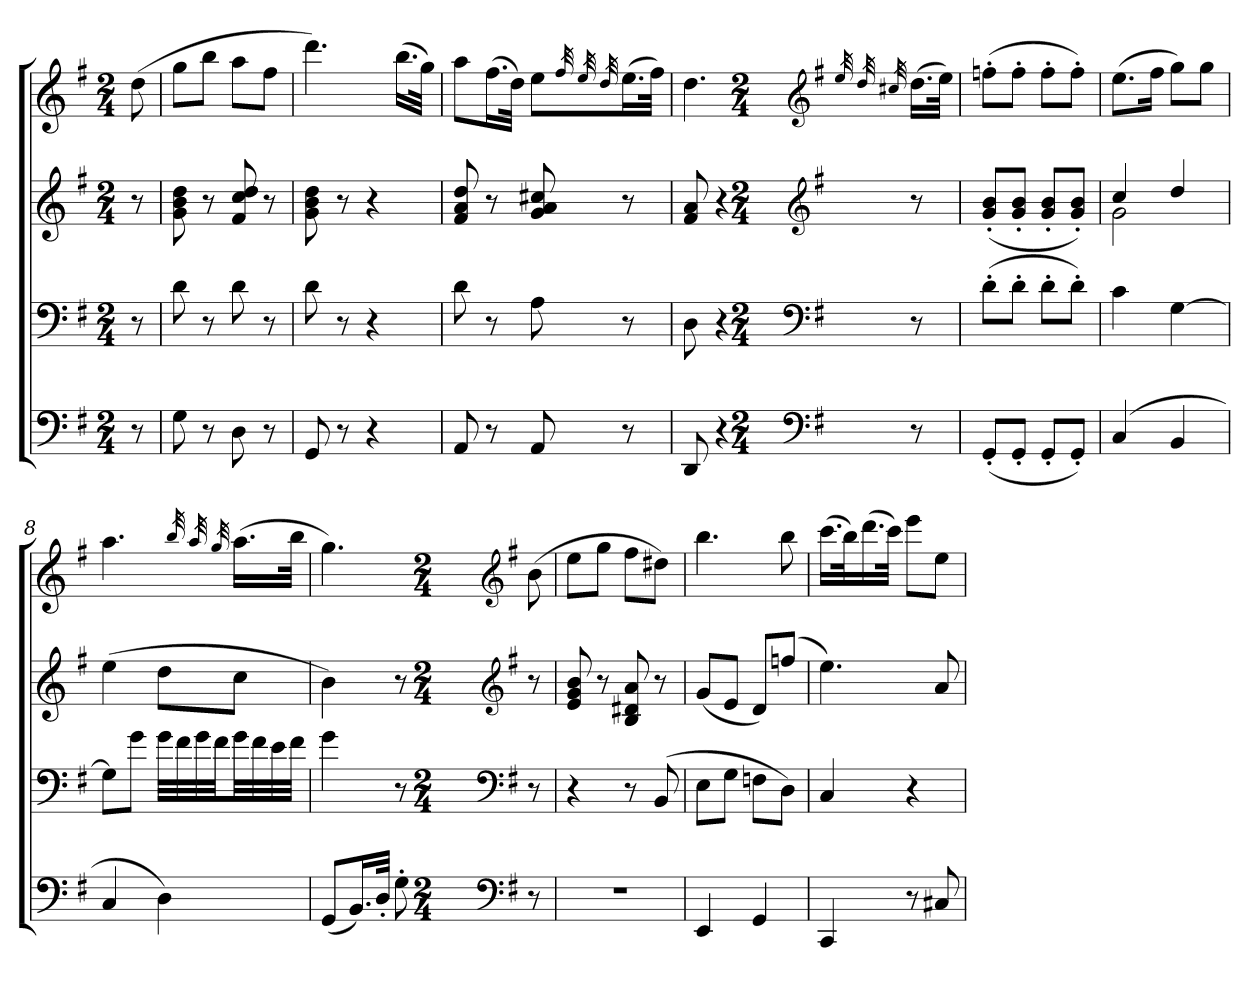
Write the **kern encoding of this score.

**kern	**kern	**kern	**kern
*part4	*part3	*part2	*part1
*staff4	*staff3	*staff2	*staff1
*clefF4	*clefF4	*clefG2	*clefG2
*k[f#]	*k[f#]	*k[f#]	*k[f#]
*M2/4	*M2/4	*M2/4	*M2/4
=1	=1	=1	=1
8r	8r	8r	(8dd
=2	=2	=2	=2
8G	8d	8g 8b 8dd	8ggL
8r	8r	8r	8bbJ
8D	8d	8f# 8cc 8dd	8aaL
8r	8r	8r	8ff#J
=3	=3	=3	=3
8GG	8d	8g 8b 8dd	4.ddd)
8r	8r	8r	.
4r	4r	4r	.
.	.	.	(16.bbLL
.	.	.	32ggJJk)
=4	=4	=4	=4
8AA	8d	8f# 8a 8dd	8aaL
8r	8r	8r	(16.ff#L
.	.	.	32ddJJk)
8AA	8A	8g 8a 8cc#X	8eeL
.	.	.	32qff#
.	.	.	32qee
.	.	.	32qdd
8r	8r	8r	(16.eeL
.	.	.	32ff#JJk)
=5	=5	=5	=5
8DD	8D	8f# 8a	4.dd
4r	4r	4r	.
*clefF4	*clefF4	*clefG2	*clefG2
*k[f#]	*k[f#]	*k[f#]	*k[f#]
*M2/4	*M2/4	*M2/4	*M2/4
.	.	.	32qee
.	.	.	32qdd
.	.	.	32qcc#X
8r	8r	8r	(16.ddLL
.	.	.	32eeJJk)
=6	=6	=6	=6
(8GG'L	(8d'L	(8g' 8b'L	(8ffn'L
8GG'J	8d'J	8g' 8b'J	8ff'J
8GG'L	8d'L	8g' 8b'L	8ff'L
8GG'J)	8d'J)	8g' 8b'J)	8ff'J)
=7	=7	=7	=7
*	*	*^	*
(4C	4c	4cc	2g	(8.eeL
.	.	.	.	16ff#Jk
4BB	[4G	4dd	.	8ggL)
.	.	.	.	8ggJ
*	*	*v	*v	*
=8	=8	=8	=8
4C	8GL]	(4ee	4.aa
.	8gJ	.	.
4D)	32gLLL	8ddL	.
.	32f#	.	.
.	32g	.	.
.	32f#JJ	.	.
.	.	.	32qbb
.	.	.	32qaa
.	.	.	32qgg
.	32gLL	8ccJ	(16.aaLL
.	32f#	.	.
.	32e	.	.
.	32f#JJJ	.	32bbJJk
=9	=9	=9	=9
(8GGL	4g	4b)	4.gg)
16.BBL)	.	.	.
32D'JJk	.	.	.
8G'	8r	8r	.
*clefF4	*clefF4	*clefG2	*clefG2
*k[f#]	*k[f#]	*k[f#]	*k[f#]
*M2/4	*M2/4	*M2/4	*M2/4
8r	8r	8r	(8b
=10	=10	=10	=10
2r	4r	8e 8g 8b	8eeL
.	.	8r	8ggJ
.	8r	8B 8d#X 8a	8ff#L
.	(8BB	8r	8dd#XJ)
=11	=11	=11	=11
4EE	8EL	(8gL	4.bb
.	8GJ	8eJ	.
4GG	8FnL	8dL)	.
.	8DJ)	(8ffnJ	8bb
=12	=12	=12	=12
4CC	4C	4.ee)	(16.cccLL
.	.	.	32bbK)
.	.	.	(16.ddd
.	.	.	32cccJJk)
8r	4r	.	8eeeL
8C#X	.	8a	8eeJ
=	=	=	=
*-	*-	*-	*-
